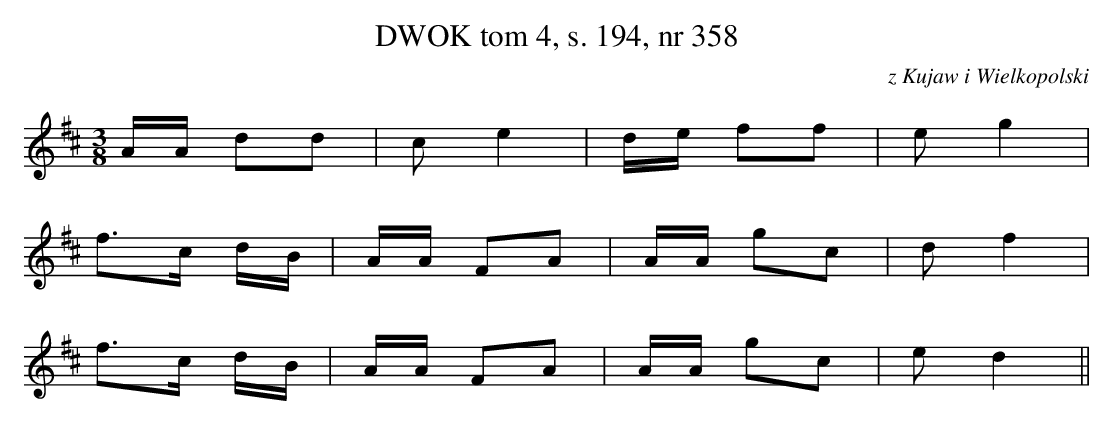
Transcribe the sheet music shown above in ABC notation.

X:1
T: DWOK tom 4, s. 194, nr 358
O: z Kujaw i Wielkopolski
L: 1/16
M: 3/8
K: D
AA d2d2 | c2 e4 | de f2f2 | e2 g4 |
f3c dB | AA F2A2 | AA g2c2 | d2 f4 |
f3c dB | AA F2A2 | AA g2c2 | e2 d4 ||
